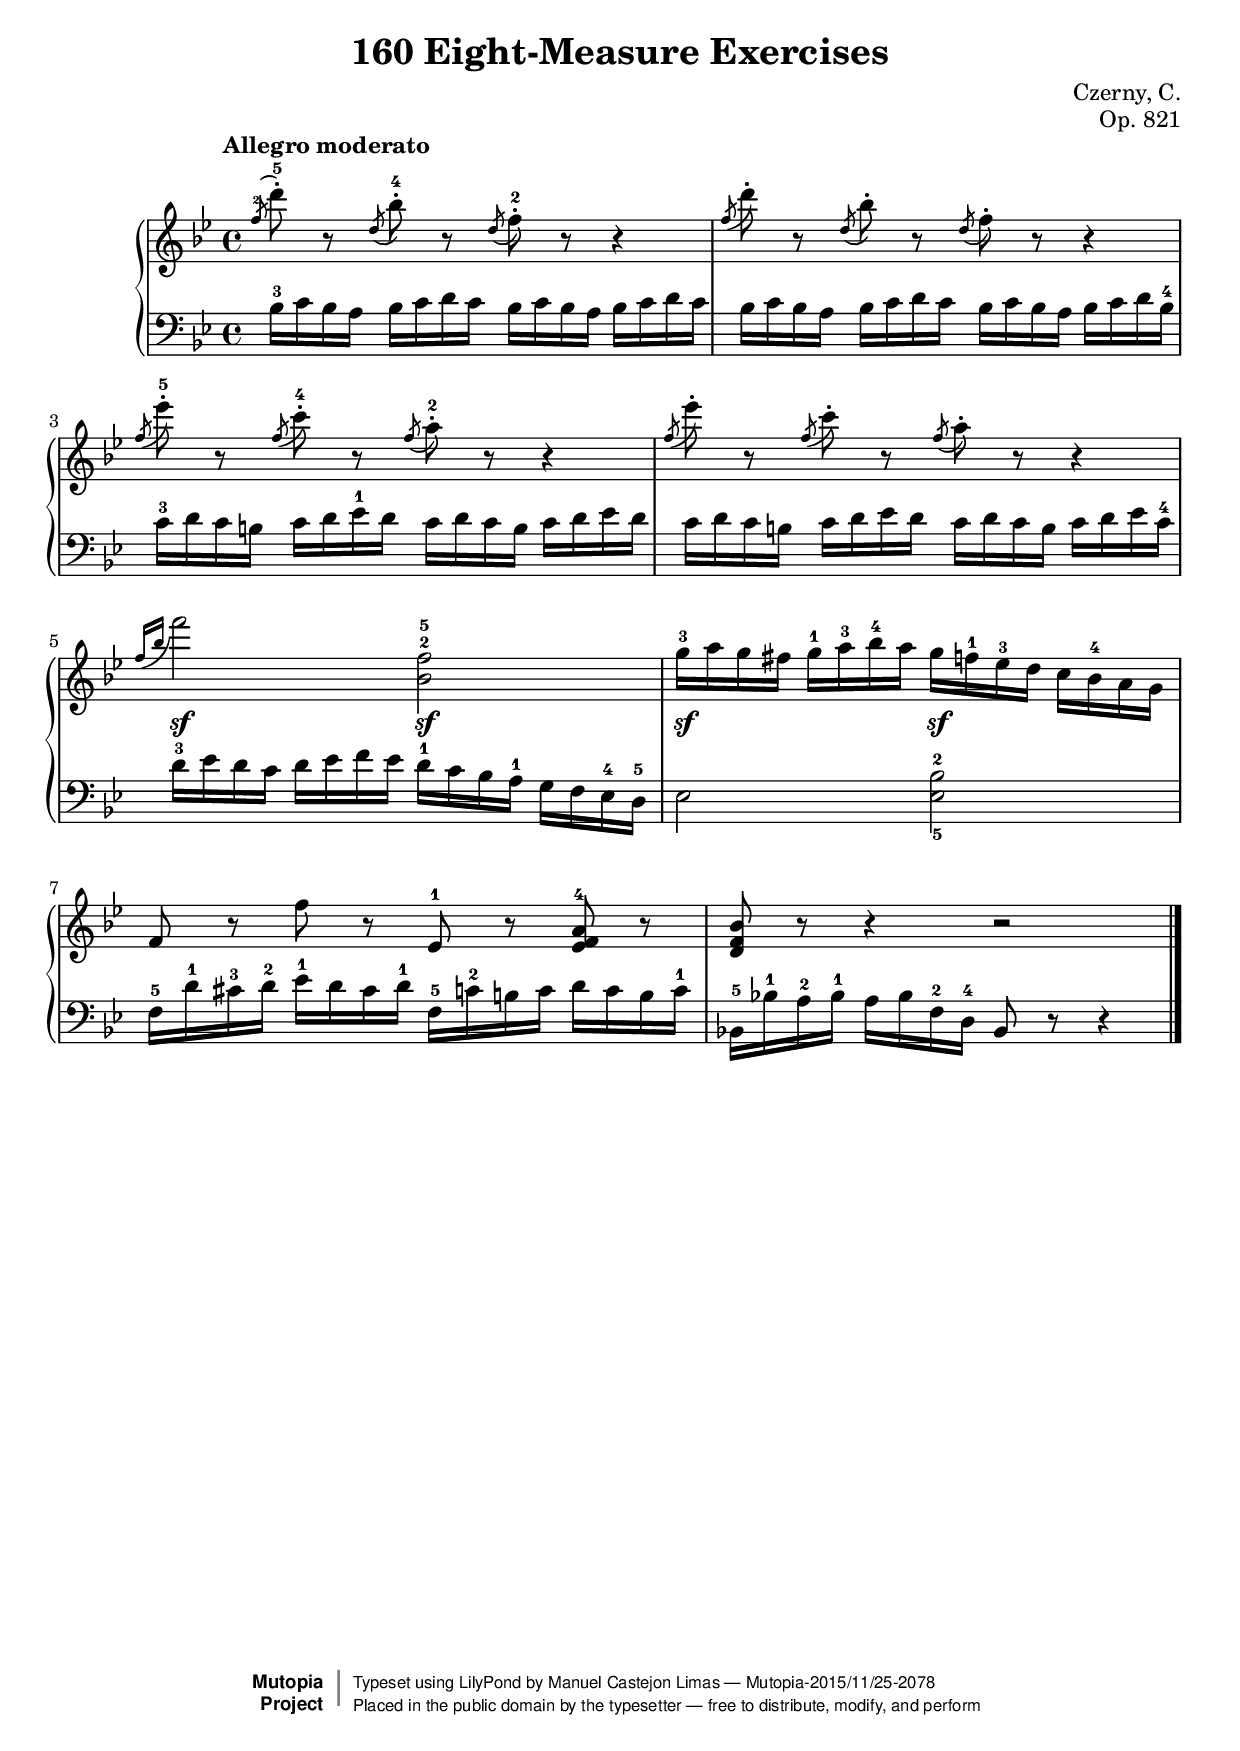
\version "2.18.2"
\language "english"

\header {
    composer	        =       "Czerny, C."
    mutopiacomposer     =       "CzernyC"

    title	            =	"160 Eight-Measure Exercises"
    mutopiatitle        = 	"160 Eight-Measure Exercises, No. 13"

    opus	            =	"Op. 821"
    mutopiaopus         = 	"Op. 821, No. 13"
    
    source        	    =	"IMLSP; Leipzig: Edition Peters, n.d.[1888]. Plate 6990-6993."
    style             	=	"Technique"
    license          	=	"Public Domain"
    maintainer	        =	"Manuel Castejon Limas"
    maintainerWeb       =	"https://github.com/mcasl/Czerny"
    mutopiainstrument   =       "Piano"

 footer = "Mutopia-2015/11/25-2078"
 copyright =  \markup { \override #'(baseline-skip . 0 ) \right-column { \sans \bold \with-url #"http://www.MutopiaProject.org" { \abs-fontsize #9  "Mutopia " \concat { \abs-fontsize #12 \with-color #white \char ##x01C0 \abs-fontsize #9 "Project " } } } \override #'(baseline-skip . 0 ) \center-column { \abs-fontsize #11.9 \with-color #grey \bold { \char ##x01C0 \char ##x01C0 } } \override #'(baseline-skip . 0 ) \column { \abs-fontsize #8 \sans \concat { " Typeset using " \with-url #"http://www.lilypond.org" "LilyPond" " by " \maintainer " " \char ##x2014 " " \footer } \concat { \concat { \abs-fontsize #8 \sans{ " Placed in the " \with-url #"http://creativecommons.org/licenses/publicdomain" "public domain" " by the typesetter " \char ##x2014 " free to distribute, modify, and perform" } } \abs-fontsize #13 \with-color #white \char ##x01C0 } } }
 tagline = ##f
}


%--------Definitions
global = {
  \key bf \major
  \time 4/4
}

exerciseNumber = "13."
mbreak = {  }
upperStaff =   { \tempo "Allegro moderato"
 \clef treble \key bf \major \time 4/4
 
 \slurUp \acciaccatura f''8^2 d'''8^.^ 5 r8 \slurUp \acciaccatura d''8 bf''^.^4 r8 \slurUp \acciaccatura d''8 f''^.^2 r8 r4  | % 1
  
\slurUp \acciaccatura f''8 d'''8^. r8 \slurUp \acciaccatura d''8 bf''^. r8 \slurUp \acciaccatura d''8 f''^. r8 r4  | % 2

\slurUp \acciaccatura f''8 ef'''8^.^ 5 r8 \slurUp \acciaccatura f''8 c'''^.^4 r8 \slurUp \acciaccatura f''8 a''^.^2 r8 r4 | % 3

\slurUp \acciaccatura f''8 ef'''8^. r8 \slurUp \acciaccatura f''8 c'''^. r8 \slurUp \acciaccatura f''8 a''^. r8 r4 | % 4

\acciaccatura {f''16 bf''16} f'''2 <bf'^2 f''^5>                                                  | % 5  

g''16^3  a'' g'' fs'' g''^1 a''^3 bf''^4 a'' g'' f''^1 ef''^3 d'' \stemDown c'' bf'^4 a' g' \stemNeutral                | % 6 

f'8 r f'' r ef'^1 r <ef' f' a'>^4  r                                                              | % 7

<d' f' bf'>8 r8 r4 r2

\bar "|." %8

}

lowerStaff =  {
\clef bass \key bf \major \time 4/4 
\grace s8 bf16^3 c' bf a bf c' d' c' bf c' bf a  bf c' d' c'                    | % 1 

bf16   c' bf a bf c' d' c' bf c' bf a  bf c' d' bf^4                  | % 2  
 
c'16^3 d' c' b c' d' ef'^ 1 d' c' d' c' b c' d' ef' d'                | % 3

c'16 d' c' b c' d' ef' d' c' d' c' b c' d' ef' c'^4                   | % 4

d'16^3  ef' d' c' d' ef' f' ef' d'^1 c' bf a^1 g f ef^4 d^5           | % 5 

ef2  <ef_5 bf^2>                                                      | % 6

f16^5 d'^1 cs'^ 3 d'^2 ef'^1 d' cs' d'^1 f^5 c'^2 b c' d' c' b c'^1  | % 7


bf,!^5 bf!^1 a^2  bf^1 a bf f^2 d^4 bf,8 r8 r4                          | % 8 

\bar "|."
}

%-------Typeset music and generate midi

dynamics = {
  s1                                       | % 1
  s1                                       | % 2
  s1                                       | % 3
  s1                                       | % 4
  <>\sf s2 <>\sf s2                        | % 5
  <>\sf s2 <>\sf s2                        | % 6
  s1                                       | % 7  
  s1       
}

pedal = {
}

\score {
  \new PianoStaff = "PianoStaff_pf" <<
    \set PianoStaff.instrumentName = \markup \huge \bold \exerciseNumber 
    \new Staff    = "Staff_pfUpper" << \upperStaff >>
    \new Dynamics = "Dynamics_pf" \dynamics
    \new Staff    = "Staff_pfLower" << \lowerStaff >>
    \new Dynamics = "pedal" \pedal
  >>
  \layout { }
}

\score {
  \new PianoStaff = "PianoStaff_pf" <<
    \set PianoStaff.midiInstrument = "acoustic grand"
    \new Staff = "Staff_pfUpper" << \upperStaff \dynamics \pedal >>
    \new Staff = "Staff_pfLower" << \lowerStaff \dynamics \pedal >>
  >>
  \midi { \tempo 4 = 110 }
}


